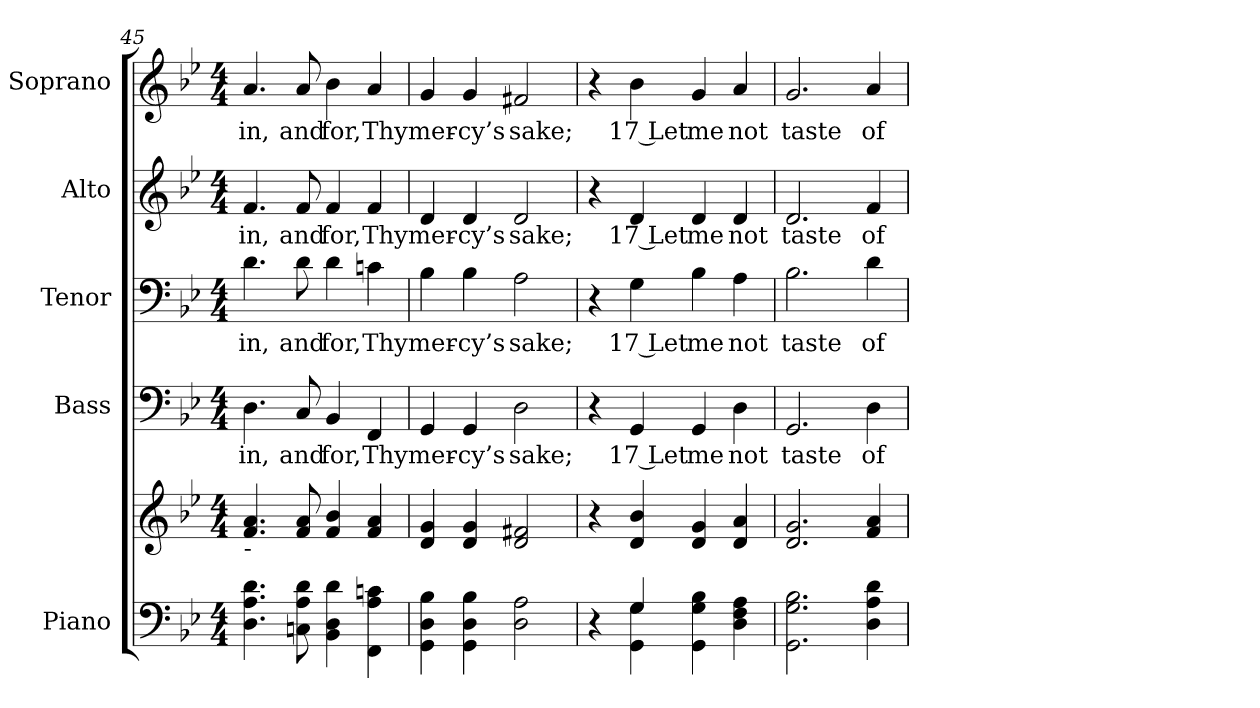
**kern	**kern	**kern	**text	**kern	**text	**kern	**text	**kern	**text
*part5	*part5	*part4	*part4	*part3	*part3	*part2	*part2	*part1	*part1
*staff6	*staff5	*staff4	*staff4	*staff3	*staff3	*staff2	*staff2	*staff1	*staff1
*I"Piano	*	*I"Bass	*	*I"Tenor	*	*I"Alto	*	*I"Soprano	*
*I'Pno.	*	*I'B.	*	*I'T.	*	*I'A.	*	*I'S.	*
!!LO:PB:g=z
*clefF4	*clefG2	*clefF4	*	*clefF4	*	*clefG2	*	*clefG2	*
*k[b-e-]	*k[b-e-]	*k[b-e-]	*	*k[b-e-]	*	*k[b-e-]	*	*k[b-e-]	*
*B-:	*B-:	*B-:	*	*B-:	*	*B-:	*	*B-:	*
*M4/4	*M4/4	*M4/4	*	*M4/4	*	*M4/4	*	*M4/4	*
=45	=45	=45	=45	=45	=45	=45	=45	=45	=45
!	!	!	!LO:LY:b:color=#000000	!	!	!	!	!	!
!	!	!	!	!	!LO:LY:b:color=#000000	!	!	!	!
!	!	!	!	!	!	!	!LO:LY:b:color=#000000	!	!
!	!LO:TX:b:t=-	!	!	!	!	!	!	!	!
!	!	!	!	!	!	!	!	!	!LO:LY:b:color=#000000
4.Di\ 4.Ai 4.di	4.fi/ 4.ai	4.Di\	in,	4.di\	in,	4.fi/	in,	4.ai/	in,
!	!	!	!LO:LY:b:color=#000000	!	!	!	!	!	!
!	!	!	!	!	!LO:LY:b:color=#000000	!	!	!	!
!	!	!	!	!	!	!	!LO:LY:b:color=#000000	!	!
!	!	!	!	!	!	!	!	!	!LO:LY:b:color=#000000
8Cni\ 8Ai 8di	8fi/ 8ai	8Ci/	and	8di\	and	8fi/	and	8ai/	and
!	!	!	!LO:LY:b:color=#000000	!	!	!	!	!	!
!	!	!	!	!	!LO:LY:b:color=#000000	!	!	!	!
!	!	!	!	!	!	!	!LO:LY:b:color=#000000	!	!
!	!	!	!	!	!	!	!	!	!LO:LY:b:color=#000000
4BB-i\ 4Di 4di	4fi/ 4b-i	4BB-i/	for,	4di\	for,	4fi/	for,	4b-i\	for,
!	!	!	!LO:LY:b:color=#000000	!	!	!	!	!	!
!	!	!	!	!	!LO:LY:b:color=#000000	!	!	!	!
!	!	!	!	!	!	!	!LO:LY:b:color=#000000	!	!
!	!	!	!	!	!	!	!	!	!LO:LY:b:color=#000000
4FFi\ 4Ai 4cni	4fi/ 4ai	4FFi/	Thy	4cni\	Thy	4fi/	Thy	4ai/	Thy
=46	=46	=46	=46	=46	=46	=46	=46	=46	=46
*^	*	*	*	*	*	*	*	*	*
!	!	!	!	!LO:LY:b:color=#000000	!	!	!	!	!	!
!	!	!	!	!	!	!LO:LY:b:color=#000000	!	!	!	!
!	!	!	!	!	!	!	!	!LO:LY:b:color=#000000	!	!
!	!	!	!	!	!	!	!	!	!	!LO:LY:b:color=#000000
4GGi\ 4Di 4B-i	2ryy	4di/ 4gi	4GGi/	mer-	4B-i\	mer-	4di/	mer-	4gi/	mer-
!	!	!	!	!LO:LY:b:color=#000000	!	!	!	!	!	!
!	!	!	!	!	!	!LO:LY:b:color=#000000	!	!	!	!
!	!	!	!	!	!	!	!	!LO:LY:b:color=#000000	!	!
!	!	!	!	!	!	!	!	!	!	!LO:LY:b:color=#000000
4GGi\ 4Di 4B-i	.	4di/ 4gi	4GGi/	-cy’s	4B-i\	-cy’s	4di/	-cy’s	4gi/	-cy’s
!	!	!	!	!LO:LY:b:color=#000000	!	!	!	!	!	!
!	!	!	!	!	!	!LO:LY:b:color=#000000	!	!	!	!
!	!	!	!	!	!	!	!	!LO:LY:b:color=#000000	!	!
!	!	!	!	!	!	!	!	!	!	!LO:LY:b:color=#000000
2Di\ 2Ai	2ryy	2di/ 2f#Xi	2Di\	sake;	2Ai\	sake;	2di/	sake;	2f#Xi/	sake;
=47	=47	=47	=47	=47	=47	=47	=47	=47	=47	=47
4r	4ryy	4r	4r	.	4r	.	4r	.	4r	.
!	!	!	!	!LO:LY:b:color=#000000	!	!	!	!	!	!
!	!	!	!	!	!	!LO:LY:b:color=#000000	!	!	!	!
!	!	!	!	!	!	!	!	!LO:LY:b:color=#000000	!	!
!	!	!	!	!	!	!	!	!	!	!LO:LY:b:color=#000000
4Gi/	4GGi\ 4Gi	4di/ 4b-i	4GGi/	17 Let	4Gi\	17 Let	4di/	17 Let	4b-i\	17 Let
!	!	!	!	!LO:LY:b:color=#000000	!	!	!	!	!	!
!	!	!	!	!	!	!LO:LY:b:color=#000000	!	!	!	!
!	!	!	!	!	!	!	!	!LO:LY:b:color=#000000	!	!
!	!	!	!	!	!	!	!	!	!	!LO:LY:b:color=#000000
4GGi\ 4Gi 4B-i	2ryy	4di/ 4gi	4GGi/	me	4B-i\	me	4di/	me	4gi/	me
!	!	!	!	!LO:LY:b:color=#000000	!	!	!	!	!	!
!	!	!	!	!	!	!LO:LY:b:color=#000000	!	!	!	!
!	!	!	!	!	!	!	!	!LO:LY:b:color=#000000	!	!
!	!	!	!	!	!	!	!	!	!	!LO:LY:b:color=#000000
4Di\ 4Fi 4Ai	.	4di/ 4ai	4Di\	not	4Ai\	not	4di/	not	4ai/	not
*v	*v	*	*	*	*	*	*	*	*	*
=48	=48	=48	=48	=48	=48	=48	=48	=48	=48
!	!	!	!LO:LY:b:color=#000000	!	!	!	!	!	!
!	!	!	!	!	!LO:LY:b:color=#000000	!	!	!	!
!	!	!	!	!	!	!	!LO:LY:b:color=#000000	!	!
!	!	!	!	!	!	!	!	!	!LO:LY:b:color=#000000
2.GGi\ 2.Gi 2.B-i	2.di/ 2.gi	2.GGi/	taste	2.B-i\	taste	2.di/	taste	2.gi/	taste
!	!	!	!LO:LY:b:color=#000000	!	!	!	!	!	!
!	!	!	!	!	!LO:LY:b:color=#000000	!	!	!	!
!	!	!	!	!	!	!	!LO:LY:b:color=#000000	!	!
!	!	!	!	!	!	!	!	!	!LO:LY:b:color=#000000
4Di\ 4Ai 4di	4fi/ 4ai	4Di\	of	4di\	of	4fi/	of	4ai/	of
=	=	=	=	=	=	=	=	=	=
*-	*-	*-	*-	*-	*-	*-	*-	*-	*-
